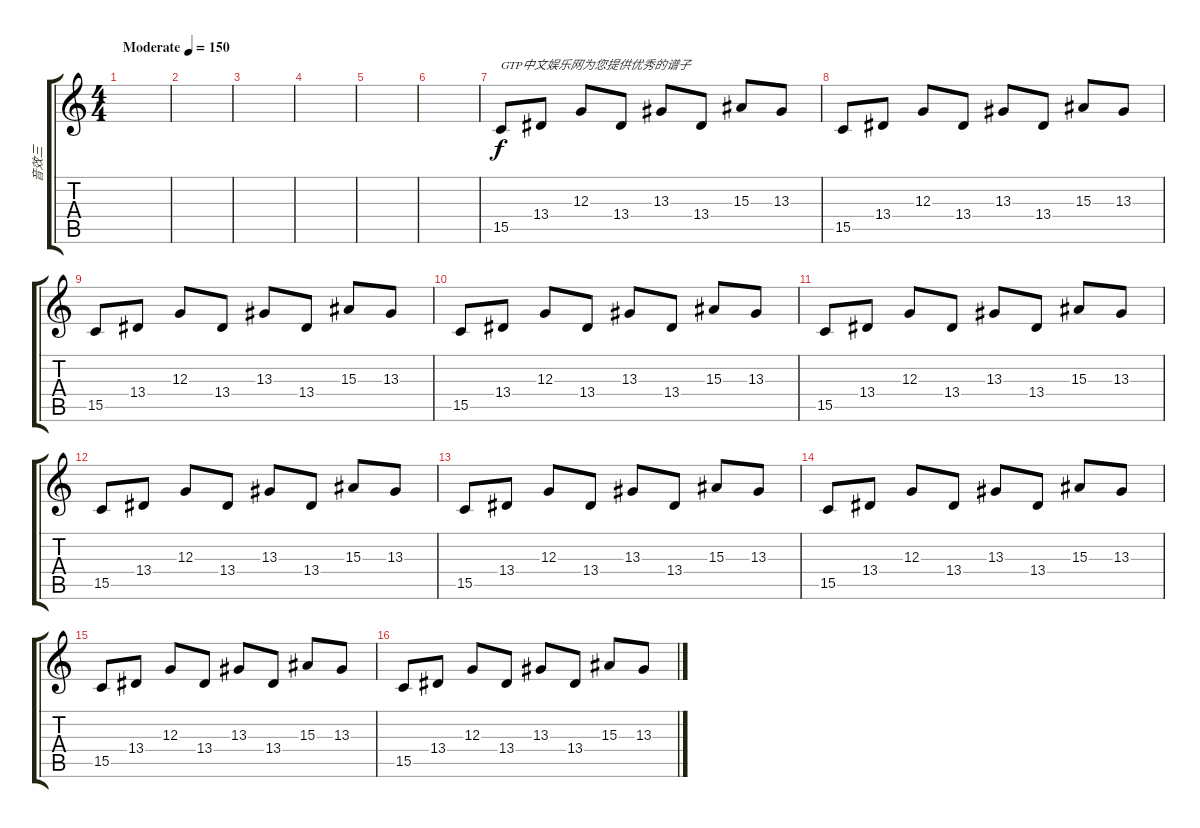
\track ("音效三" "音效三") {instrument lead1square}
\staff {score tabs}
\tuning (E4 B3 G3 D3 A2 E2) {hide}
\ts (4 4)
\tempo (150 "Moderate")
\clef g2
\ks c
|
|
|
|
|
|
15.5.8{txt "GTP中文娱乐网为您提供优秀的谱子"} 13.4.8 12.3.8 13.4.8 13.3.8 13.4.8 15.3.8 13.3.8 |
15.5.8 13.4.8 12.3.8 13.4.8 13.3.8 13.4.8 15.3.8 13.3.8 |
15.5.8 13.4.8 12.3.8 13.4.8 13.3.8 13.4.8 15.3.8 13.3.8 |
15.5.8 13.4.8 12.3.8 13.4.8 13.3.8 13.4.8 15.3.8 13.3.8 |
15.5.8 13.4.8 12.3.8 13.4.8 13.3.8 13.4.8 15.3.8 13.3.8 |
15.5.8 13.4.8 12.3.8 13.4.8 13.3.8 13.4.8 15.3.8 13.3.8 |
15.5.8 13.4.8 12.3.8 13.4.8 13.3.8 13.4.8 15.3.8 13.3.8 |
15.5.8 13.4.8 12.3.8 13.4.8 13.3.8 13.4.8 15.3.8 13.3.8 |
15.5.8 13.4.8 12.3.8 13.4.8 13.3.8 13.4.8 15.3.8 13.3.8 |
15.5.8 13.4.8 12.3.8 13.4.8 13.3.8 13.4.8 15.3.8 13.3.8
